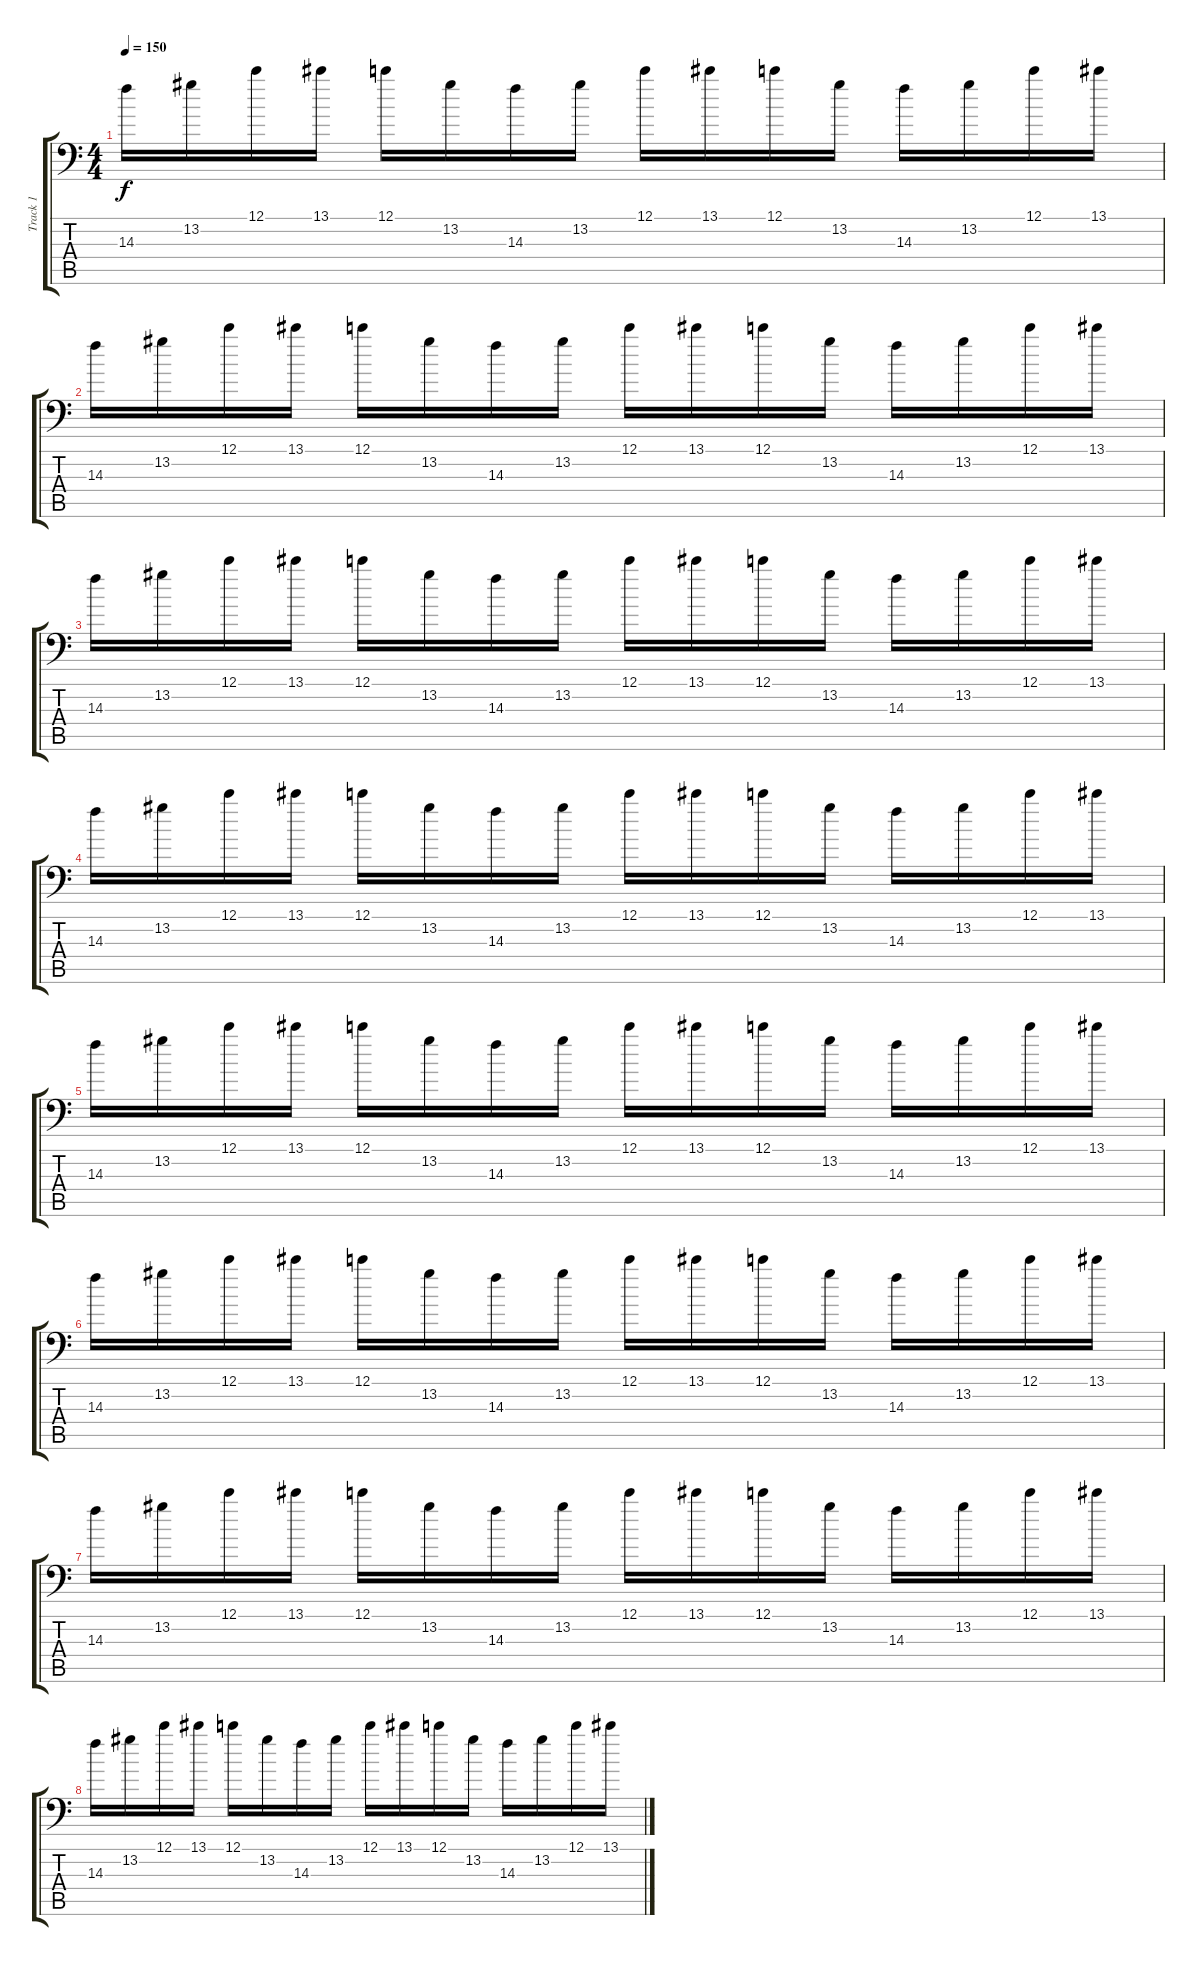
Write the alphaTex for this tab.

\track ("Track 1" "Track 1") {instrument distortionguitar}
\staff {score tabs}
\tuning (C4 G3 Eb3 Bb2 F2 Bb1) {hide}
\ts (4 4)
\tempo 150
\clef f4
\ks c
14.3.16{dy f} 13.2.16 12.1.16 13.1.16 12.1.16 13.2.16 14.3.16 13.2.16 12.1.16 13.1.16 12.1.16 13.2.16 14.3.16 13.2.16 12.1.16 13.1.16 |
14.3.16 13.2.16 12.1.16 13.1.16 12.1.16 13.2.16 14.3.16 13.2.16 12.1.16 13.1.16 12.1.16 13.2.16 14.3.16 13.2.16 12.1.16 13.1.16 |
14.3.16 13.2.16 12.1.16 13.1.16 12.1.16 13.2.16 14.3.16 13.2.16 12.1.16 13.1.16 12.1.16 13.2.16 14.3.16 13.2.16 12.1.16 13.1.16 |
14.3.16 13.2.16 12.1.16 13.1.16 12.1.16 13.2.16 14.3.16 13.2.16 12.1.16 13.1.16 12.1.16 13.2.16 14.3.16 13.2.16 12.1.16 13.1.16 |
14.3.16 13.2.16 12.1.16 13.1.16 12.1.16 13.2.16 14.3.16 13.2.16 12.1.16 13.1.16 12.1.16 13.2.16 14.3.16 13.2.16 12.1.16 13.1.16 |
14.3.16 13.2.16 12.1.16 13.1.16 12.1.16 13.2.16 14.3.16 13.2.16 12.1.16 13.1.16 12.1.16 13.2.16 14.3.16 13.2.16 12.1.16 13.1.16 |
14.3.16 13.2.16 12.1.16 13.1.16 12.1.16 13.2.16 14.3.16 13.2.16 12.1.16 13.1.16 12.1.16 13.2.16 14.3.16 13.2.16 12.1.16 13.1.16 |
14.3.16 13.2.16 12.1.16 13.1.16 12.1.16 13.2.16 14.3.16 13.2.16 12.1.16 13.1.16 12.1.16 13.2.16 14.3.16 13.2.16 12.1.16 13.1.16
